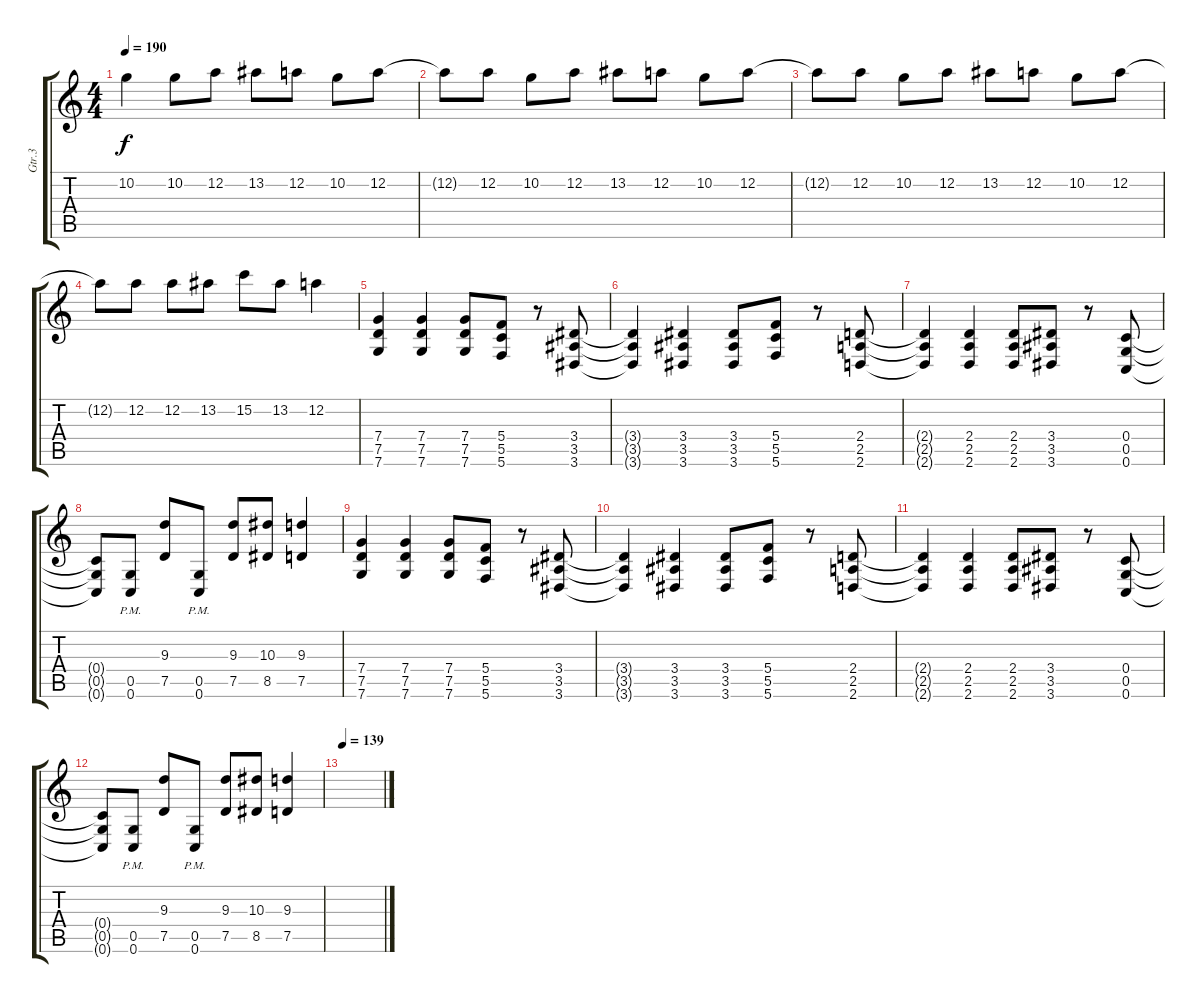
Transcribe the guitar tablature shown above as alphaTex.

\track ("Gtr.3" "Gtr.3") {instrument distortionguitar}
\staff {score tabs}
\tuning (D4 A3 F3 C3 G2 C2) {hide}
\ts (4 4)
\tempo 190
\clef g2
\ks c
10.2.4{dy f} 10.2.8 12.2.8 13.2.8 12.2.8 10.2.8 12.2.8 |
12.2{t}.8 12.2.8 10.2.8 12.2.8 13.2.8 12.2.8 10.2.8 12.2.8 |
12.2{t}.8 12.2.8 10.2.8 12.2.8 13.2.8 12.2.8 10.2.8 12.2.8 |
12.2{t}.8 12.2.8 12.2.8 13.2.8 15.2.8 13.2.8 12.2.4 |
(7.4 7.5 7.6).4 (7.4 7.5 7.6).4 (7.4 7.5 7.6).8 (5.4 5.5 5.6).8 r.8 (3.4 3.5 3.6).8 |
(3.4{t} 3.5{t} 3.6{t}).4 (3.4 3.5 3.6).4 (3.4 3.5 3.6).8 (5.4 5.5 5.6).8 r.8 (2.4 2.5 2.6).8 |
(2.4{t} 2.5{t} 2.6{t}).4 (2.4 2.5 2.6).4 (2.4 2.5 2.6).8 (3.4 3.5 3.6).8 r.8 (0.4 0.5 0.6).8 |
(0.4{t} 0.5{t} 0.6{t}).8 (0.5{pm} 0.6).8 (9.3 7.5).8 (0.5{pm} 0.6).8 (9.3 7.5).8 (10.3 8.5).8 (9.3 7.5).4 |
(7.4 7.5 7.6).4 (7.4 7.5 7.6).4 (7.4 7.5 7.6).8 (5.4 5.5 5.6).8 r.8 (3.4 3.5 3.6).8 |
(3.4{t} 3.5{t} 3.6{t}).4 (3.4 3.5 3.6).4 (3.4 3.5 3.6).8 (5.4 5.5 5.6).8 r.8 (2.4 2.5 2.6).8 |
(2.4{t} 2.5{t} 2.6{t}).4 (2.4 2.5 2.6).4 (2.4 2.5 2.6).8 (3.4 3.5 3.6).8 r.8 (0.4 0.5 0.6).8 |
(0.4{t} 0.5{t} 0.6{t}).8 (0.5{pm} 0.6).8 (9.3 7.5).8 (0.5{pm} 0.6).8 (9.3 7.5).8 (10.3 8.5).8 (9.3 7.5).4 |
\tempo 139
